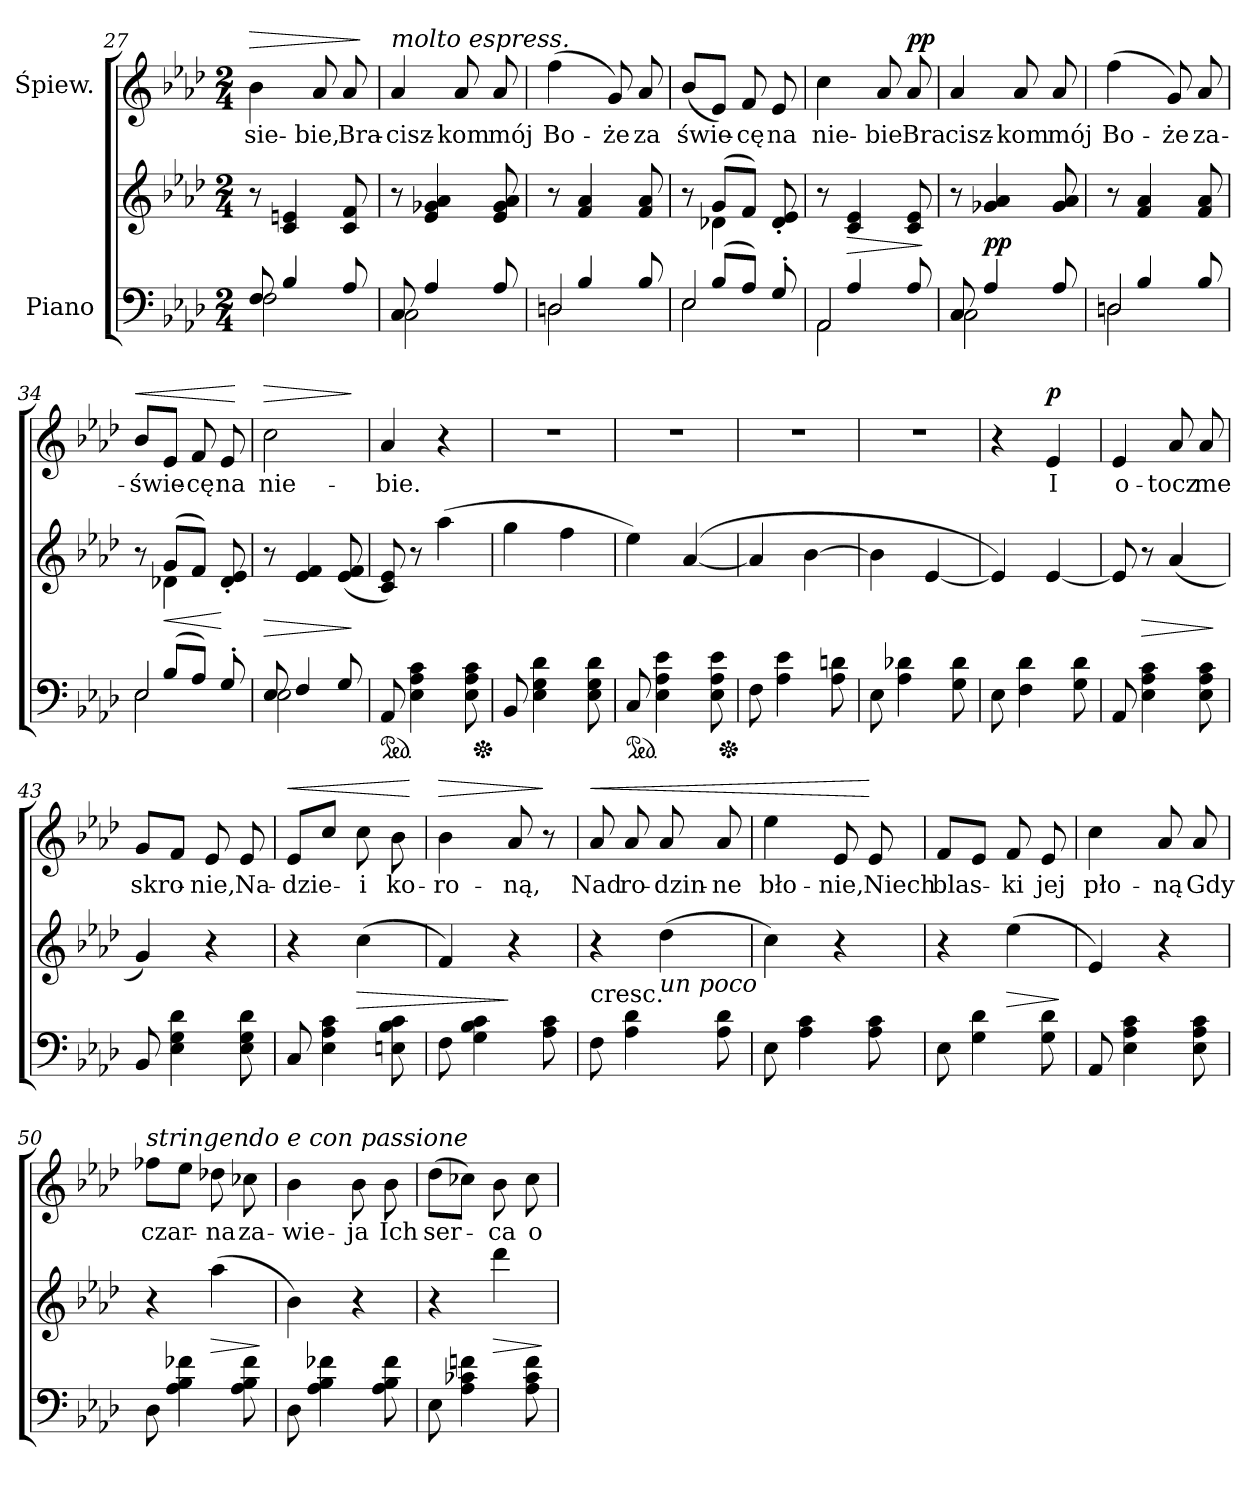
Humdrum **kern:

**kern	**kern	**dynam	**kern	**text	**dynam
*part2	*part2	*part2	*part1	*part1	*part1
*staff3	*staff2	*staff2/3	*staff1	*staff1	*staff1
*I"Piano	*	*	*I"Śpiew.	*	*
*clefF4	*clefG2	*	*clefG2	*	*
*k[b-e-a-d-]	*k[b-e-a-d-]	*	*k[b-e-a-d-]	*	*
*A-:	*A-:	*	*A-:	*	*
*M2/4	*M2/4	*	*M2/4	*	*
=27	=27	=27	=27	=27	=27
!LO:N:vis=2	!	!	!	!	!LO:HP:a
*^	*	*	*	*	*
8F/	2F\	8r	.	4b-\	sie-	>
4B-/	.	4c/ 4en/	.	.	.	.
.	.	.	.	8a-/	-bie,	.
8A-/	.	8c/ 8f/	.	8a-/	Bra-	.
*v	*v	*	*	*	*	*
.	.	.	.	.	]
=28	=28	=28	=28	=28	=28
!	!	!	!LO:TX:a:i:t=molto espress.	!	!
!LO:N:vis=2	!	!	!	!	!
*^	*	*	*	*	*
8C/	2C\	8r	.	4a-/	-cisz-	.
4A-/	.	4e-/ 4g-X/ 4a-/	.	.	.	.
.	.	.	.	8a-/	-kom	.
8A-/	.	8e-/ 8g-/ 8a-/	.	8a-/	mój	.
=29	=29	=29	=29	=29	=29	=29
!LO:N:vis=2	!	!	!	!	!	!
8Dn/	2D\	8r	.	(4ff\	Bo-	.
4B-/	.	4f/ 4a-/	.	.	.	.
.	.	.	.	8g/)	-że	.
8B-/	.	8f/ 8a-/	.	8a-/	za	.
=30	=30	=30	=30	=30	=30	=30
!LO:N:vis=2	!	!	!	!	!	!
*	*	*^	*	*	*	*
8E-/	2E-\	8r	8ryy	.	(8b-/L	świe-	.
(<8B-/L	.	(8g/L	4d-X\	.	8e-/J)	.	.
8A-/J)	.	8f/J)	.	.	8f/	-cę	.
8G'/	.	8d-'/ 8e-'/	8ryy	.	8e-/	na	.
=31	=31	=31	=31	=31	=31	=31	=31
!LO:N:vis=2	!	!	!	!	!	!	!
*	*	*v	*v	*	*	*	*
8AA-/	2AA-\	8r	.	4cc\	nie-	.
4A-/	.	4c/ 4e-/	>	.	.	.
.	.	.	.	8a-/	-bie	.
!	!	!	!	!	!	!LO:DY:a
8A-/	.	8c/ 8e-/	.	8a-/	Bra	pp
*v	*v	*	*	*	*	*
.	.	]	.	.	.
=32	=32	=32	=32	=32	=32
!LO:N:vis=2	!	!	!	!	!
*^	*	*	*	*	*
8C/	2C\	8r	.	4a-/	cisz-	.
4A-/	.	4g-X/ 4a-/	pp	.	.	.
.	.	.	.	8a-/	-kom	.
8A-/	.	8g-/ 8a-/	.	8a-/	mój	.
=33	=33	=33	=33	=33	=33	=33
!LO:N:vis=2	!	!	!	!	!	!
8Dn/	2D\	8r	.	(4ff\	Bo-	.
4B-/	.	4f/ 4a-/	.	.	.	.
.	.	.	.	8g/)	-że	.
8B-/	.	8f/ 8a-/	.	8a-/	za-	.
=34	=34	=34	=34	=34	=34	=34
!LO:N:vis=2	!	!	!	!	!	!LO:HP:a
*	*	*^	*	*	*	*
8E-/	2E-\	8r	8ryy	.	8b-/L	-świe-	<
(<8B-/L	.	(8g/L	4d-X\	<	8e-/J	.	.
8A-/J)	.	8f/J)	.	.	8f/	-cę	.
8G'/	.	8d-'/ 8e-'/	8ryy	[	8e-/	na	.
*v	*v	*	*	*	*	*	*
*	*v	*v	*	*	*	*
.	.	.	.	.	[
=35	=35	=35	=35	=35	=35
!LO:N:vis=2	!	!	!	!	!LO:HP:a
*^	*	*	*	*	*
8E-/	2E-\	8r	>	2cc\	nie-	>
4F/	.	4e-/ 4f/	.	.	.	.
8G/	.	(8e-/ 8f/	.	.	.	.
*v	*v	*	*	*	*	*
.	.	]	.	.	]
=36	=36	=36	=36	=36	=36
*ped	*	*	*	*	*
8AA-/	8c/ 8e-/)	.	4a-/	-bie.	.
4E-\ 4A-\ 4c\	8r	.	.	.	.
.	(4aa-\	.	4r	.	.
8E-\ 8A-\ 8c\	.	.	.	.	.
*Xped	*	*	*	*	*
=37	=37	=37	=37	=37	=37
8BB-/	4gg\	.	2r	.	.
4E-\ 4G\ 4d-\	.	.	.	.	.
.	4ff\	.	.	.	.
8E-\ 8G\ 8d-\	.	.	.	.	.
=38	=38	=38	=38	=38	=38
*ped	*	*	*	*	*
8C/	4ee-\)	.	2r	.	.
4E-\ 4A-\ 4e-\	.	.	.	.	.
.	([4a-/	.	.	.	.
8E-\ 8A-\ 8e-\	.	.	.	.	.
*Xped	*	*	*	*	*
=39	=39	=39	=39	=39	=39
8F\	4a-/]	.	2r	.	.
4A-\ 4e-\	.	.	.	.	.
.	[4b-\	.	.	.	.
8A-\ 8dn\	.	.	.	.	.
=40	=40	=40	=40	=40	=40
8E-\	4b-\]	.	2r	.	.
4A-\ 4d-X\	.	.	.	.	.
.	[4e-/	.	.	.	.
8G\ 8d-\	.	.	.	.	.
=41	=41	=41	=41	=41	=41
8E-\	4e-/])	.	4r	.	.
4F\ 4d-\	.	.	.	.	.
!	!	!	!	!	!LO:DY:a
.	[4e-/	.	4e-/	I	p
8G\ 8d-\	.	.	.	.	.
=42	=42	=42	=42	=42	=42
8AA-/	8e-/]	.	4e-/	o-	.
4E-\ 4A-\ 4c\	8r	>	.	.	.
.	(4a-/	.	8a-/	-tocz	.
8E-\ 8A-\ 8c\	.	.	8a-/	me	.
.	.	]	.	.	.
=43	=43	=43	=43	=43	=43
8BB-/	4g/)	.	8g/L	skro-	.
4E-\ 4G\ 4d-\	.	.	8f/J	.	.
.	4r	.	8e-/	-nie,	.
8E-\ 8G\ 8d-\	.	.	8e-/	Na-	.
=44	=44	=44	=44	=44	=44
!	!	!	!	!	!LO:HP:a
8C/	4r	.	8e-/L	-dzie-	<
4E-\ 4A-\ 4c\	.	.	8cc/J	.	.
.	(4cc\	>	8cc\	-i	.
8En\ 8B-\ 8c\	.	.	8b-\	ko-	.
.	.	.	.	.	[
=45	=45	=45	=45	=45	=45
!	!	!	!	!	!LO:HP:a
8F\	4f/)	.	4b-\	-ro-	>
4G\ 4B-\ 4c\	.	.	.	.	.
.	4r	]	8a-/	-ną,	.
8A-\ 8c\	.	.	8r	.	]
=46	=46	=46	=46	=46	=46
!	!LO:TX:c:t=cresc.	!	!	!	!
!	!	!	!	!	!LO:HP:a
8F\	4r	.	8a-/	Nad	<
4A-\ 4d-\	.	.	8a-/	ro-	.
!	!LO:TX:b:i:t=un poco	!	!	!	!
.	(4dd-\	.	8a-/	-dzin-	.
8A-\ 8d-\	.	.	8a-/	-ne	.
=47	=47	=47	=47	=47	=47
8E-\	4cc\)	.	4ee-\	bło-	.
4A-\ 4c\	.	.	.	.	.
.	4r	.	8e-/	-nie,	.
8A-\ 8c\	.	.	8e-/	Niech	[
=48	=48	=48	=48	=48	=48
8E-\	4r	.	8f/L	blas-	.
4G\ 4d-\	.	.	8e-/J	.	.
.	(4ee-\	>	8f/	-ki	.
8G\ 8d-\	.	.	8e-/	jej	.
.	.	]	.	.	.
=49	=49	=49	=49	=49	=49
8AA-/	4e-/)	.	4cc\	pło-	.
4E-\ 4A-\ 4c\	.	.	.	.	.
.	4r	.	8a-/	-ną	.
8E-\ 8A-\ 8c\	.	.	8a-/	Gdy	.
=50	=50	=50	=50	=50	=50
!	!	!	!LO:TX:a:i:t=stringendo e con passione	!	!
8D-\	4r	.	8ff-X\L	czar-	.
4A-\ 4B-\ 4f-X\	.	.	8ee-\J	.	.
.	(4aa-\	>	8dd-X\	-na	.
8A-\ 8B-\ 8f-\	.	.	8cc-X\	za-	.
.	.	]	.	.	.
=51	=51	=51	=51	=51	=51
8D-\	4b-\)	.	4b-\	-wie-	.
4A-\ 4B-\ 4f-X\	.	.	.	.	.
.	4r	.	8b-\	-ja	.
8A-\ 8B-\ 8f-\	.	.	8b-\	Ich	.
=52	=52	=52	=52	=52	=52
8E-\	4r	.	(8dd-\L	ser-	.
4A-\ 4c-X\ 4fn\	.	.	8cc-X\J)	.	.
.	4ddd-\	>	8b-\	-ca	.
8A-\ 8c-\ 8f\	.	.	8cc-\	o-	.
.	.	]	.	.	.
=	=	=	=	=	=
*-	*-	*-	*-	*-	*-
